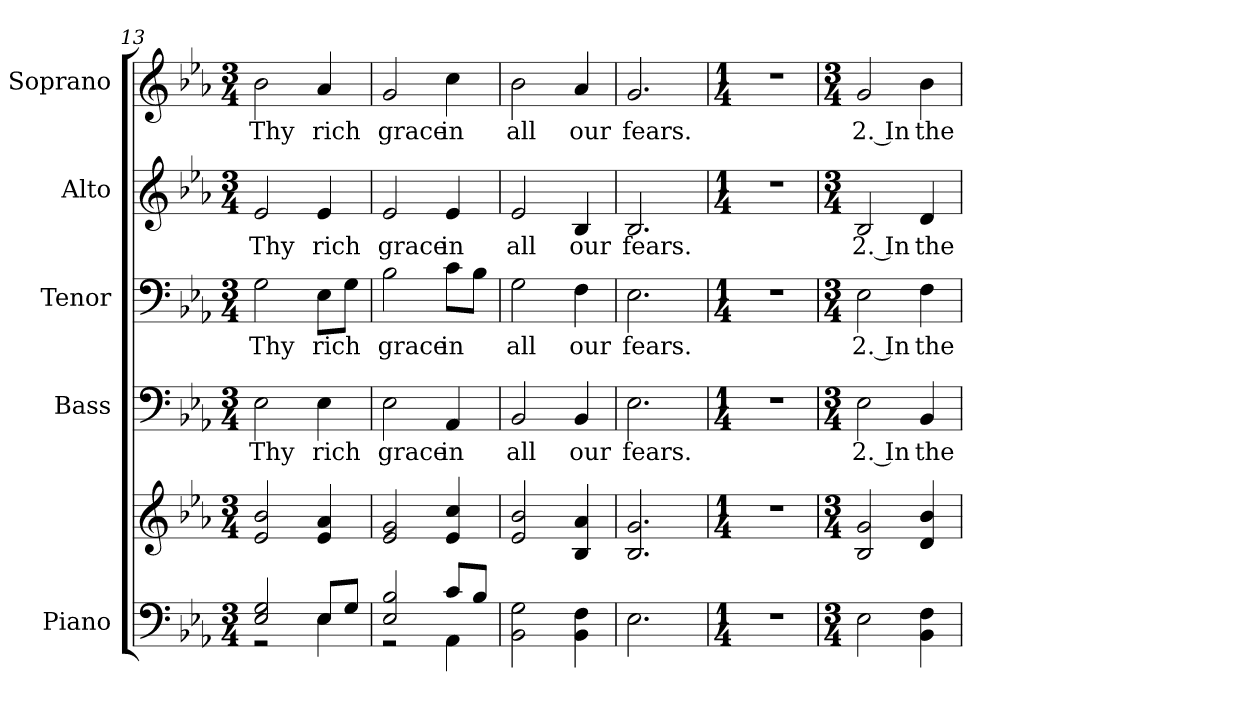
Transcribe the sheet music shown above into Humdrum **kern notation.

**kern	**kern	**kern	**text	**kern	**text	**kern	**text	**kern	**text
*part5	*part5	*part4	*part4	*part3	*part3	*part2	*part2	*part1	*part1
*staff6	*staff5	*staff4	*staff4	*staff3	*staff3	*staff2	*staff2	*staff1	*staff1
*I"Piano	*	*I"Bass	*	*I"Tenor	*	*I"Alto	*	*I"Soprano	*
*I'Pno.	*	*I'B.	*	*I'T.	*	*I'A.	*	*I'S.	*
!!LO:PB:g=z
*clefF4	*clefG2	*clefF4	*	*clefF4	*	*clefG2	*	*clefG2	*
*k[b-e-a-]	*k[b-e-a-]	*k[b-e-a-]	*	*k[b-e-a-]	*	*k[b-e-a-]	*	*k[b-e-a-]	*
*E-:	*E-:	*E-:	*	*E-:	*	*E-:	*	*E-:	*
*M3/4	*M3/4	*M3/4	*	*M3/4	*	*M3/4	*	*M3/4	*
=13	=13	=13	=13	=13	=13	=13	=13	=13	=13
*^	*	*	*	*	*	*	*	*	*
!	!	!	!	!LO:LY:b:color=#000000	!	!	!	!	!	!
!	!	!	!	!	!	!LO:LY:b:color=#000000	!	!	!	!
!	!	!	!	!	!	!	!	!LO:LY:b:color=#000000	!	!
!	!	!	!	!	!	!	!	!	!	!LO:LY:b:color=#000000
2E-i/ 2Gi	2r	2e-i/ 2b-i	2E-i\	Thy	2Gi\	Thy	2e-i/	Thy	2b-i\	Thy
!	!	!	!	!LO:LY:b:color=#000000	!	!	!	!	!	!
!	!	!	!	!	!	!LO:LY:b:color=#000000	!	!	!	!
!	!	!	!	!	!	!	!	!LO:LY:b:color=#000000	!	!
!	!	!	!	!	!	!	!	!	!	!LO:LY:b:color=#000000
8E-i/L	4E-i\	4e-i/ 4a-i	4E-i\	rich	8E-i\L	rich	4e-i/	rich	4a-i/	rich
8Gi/J	.	.	.	.	8Gi\J	.	.	.	.	.
=14	=14	=14	=14	=14	=14	=14	=14	=14	=14	=14
!	!	!	!	!LO:LY:b:color=#000000	!	!	!	!	!	!
!	!	!	!	!	!	!LO:LY:b:color=#000000	!	!	!	!
!	!	!	!	!	!	!	!	!LO:LY:b:color=#000000	!	!
!	!	!	!	!	!	!	!	!	!	!LO:LY:b:color=#000000
2E-i/ 2B-i	2r	2e-i/ 2gi	2E-i\	grace	2B-i\	grace	2e-i/	grace	2gi/	grace
!	!	!	!	!LO:LY:b:color=#000000	!	!	!	!	!	!
!	!	!	!	!	!	!LO:LY:b:color=#000000	!	!	!	!
!	!	!	!	!	!	!	!	!LO:LY:b:color=#000000	!	!
!	!	!	!	!	!	!	!	!	!	!LO:LY:b:color=#000000
8ci/L	4AA-i\	4e-i/ 4cci	4AA-i/	in	8ci\L	in	4e-i/	in	4cci\	in
8B-i/J	.	.	.	.	8B-i\J	.	.	.	.	.
*v	*v	*	*	*	*	*	*	*	*	*
=15	=15	=15	=15	=15	=15	=15	=15	=15	=15
!	!	!	!LO:LY:b:color=#000000	!	!	!	!	!	!
!	!	!	!	!	!LO:LY:b:color=#000000	!	!	!	!
!	!	!	!	!	!	!	!LO:LY:b:color=#000000	!	!
!	!	!	!	!	!	!	!	!	!LO:LY:b:color=#000000
2BB-i\ 2Gi	2e-i/ 2b-i	2BB-i/	all	2Gi\	all	2e-i/	all	2b-i\	all
!	!	!	!LO:LY:b:color=#000000	!	!	!	!	!	!
!	!	!	!	!	!LO:LY:b:color=#000000	!	!	!	!
!	!	!	!	!	!	!	!LO:LY:b:color=#000000	!	!
!	!	!	!	!	!	!	!	!	!LO:LY:b:color=#000000
4BB-i\ 4Fi	4B-i/ 4a-i	4BB-i/	our	4Fi\	our	4B-i/	our	4a-i/	our
!!LO:PB:g=z
=16	=16	=16	=16	=16	=16	=16	=16	=16	=16
!	!	!	!LO:LY:b:color=#000000	!	!	!	!	!	!
!	!	!	!	!	!LO:LY:b:color=#000000	!	!	!	!
!	!	!	!	!	!	!	!LO:LY:b:color=#000000	!	!
!	!	!	!	!	!	!	!	!	!LO:LY:b:color=#000000
2.E-i\	2.B-i/ 2.gi	2.E-i\	fears.	2.E-i\	fears.	2.B-i/	fears.	2.gi/	fears.
=17	=17	=17	=17	=17	=17	=17	=17	=17	=17
*M1/4	*M1/4	*M1/4	*	*M1/4	*	*M1/4	*	*M1/4	*
!LO:N:vis=1	!LO:N:vis=1	!LO:N:vis=1	!	!LO:N:vis=1	!	!LO:N:vis=1	!	!LO:N:vis=1	!
4r	4r	4r	.	4r	.	4r	.	4r	.
=18	=18	=18	=18	=18	=18	=18	=18	=18	=18
*M3/4	*M3/4	*M3/4	*	*M3/4	*	*M3/4	*	*M3/4	*
!	!	!	!LO:LY:b:color=#000000	!	!	!	!	!	!
!	!	!	!	!	!LO:LY:b:color=#000000	!	!	!	!
!	!	!	!	!	!	!	!LO:LY:b:color=#000000	!	!
!	!	!	!	!	!	!	!	!	!LO:LY:b:color=#000000
2E-i\	2B-i/ 2gi	2E-i\	2. In	2E-i\	2. In	2B-i/	2. In	2gi/	2. In
!	!	!	!LO:LY:b:color=#000000	!	!	!	!	!	!
!	!	!	!	!	!LO:LY:b:color=#000000	!	!	!	!
!	!	!	!	!	!	!	!LO:LY:b:color=#000000	!	!
!	!	!	!	!	!	!	!	!	!LO:LY:b:color=#000000
4BB-i\ 4Fi	4di/ 4b-i	4BB-i/	the	4Fi\	the	4di/	the	4b-i\	the
=	=	=	=	=	=	=	=	=	=
*-	*-	*-	*-	*-	*-	*-	*-	*-	*-
